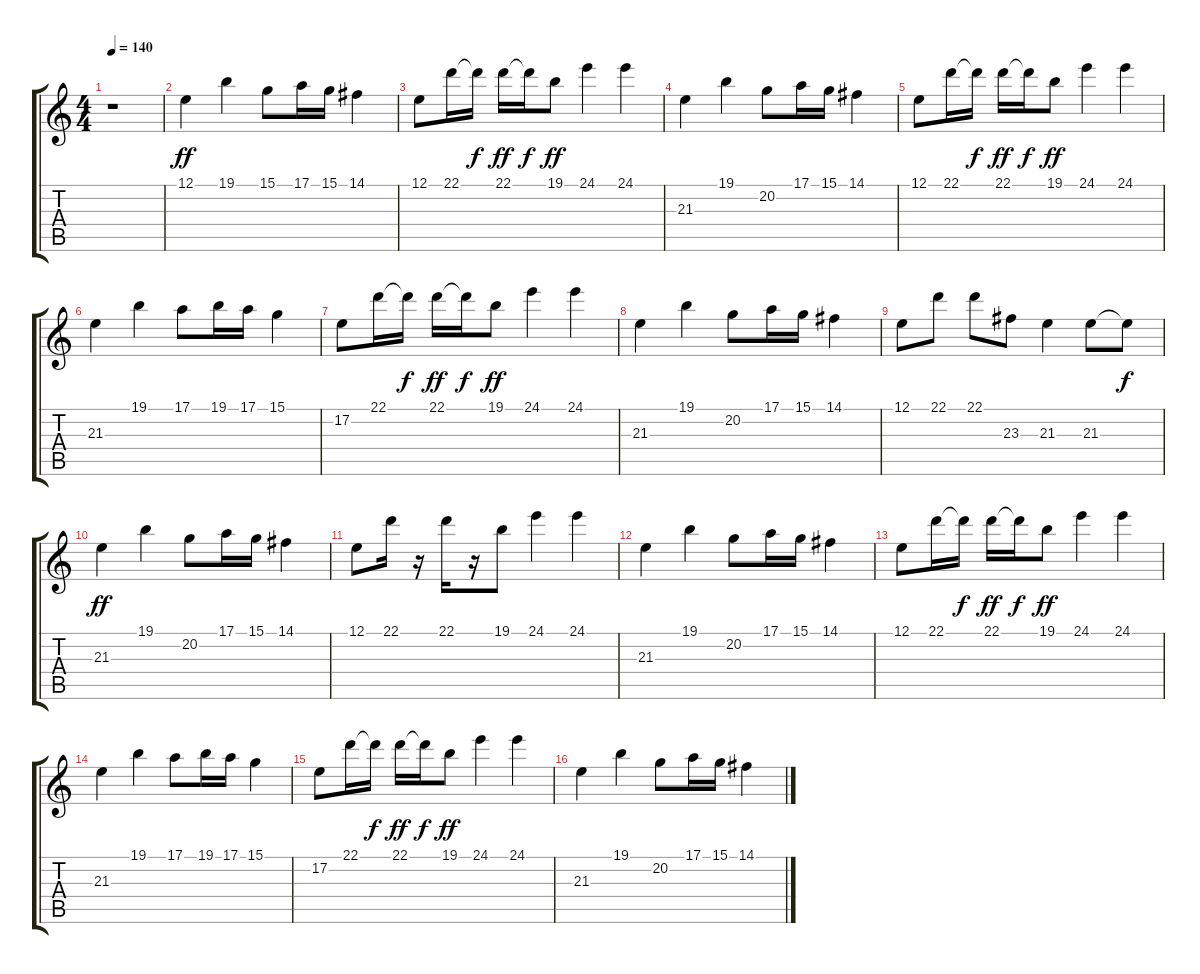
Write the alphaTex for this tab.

\track "" {instrument piccolo}
\staff {score tabs}
\tuning (E4 B3 G3 D3 A2 E2) {hide}
\ts (4 4)
\tempo 140
\clef g2
\ks c
r.1{dy ff} |
12.1.4 19.1.4 15.1.8 17.1.16 15.1.16 14.1.4 |
12.1.8 22.1.16 22.1{t}.16{dy f} 22.1.16{dy ff} 22.1{t}.16{dy f} 19.1.8{dy ff} 24.1.4 24.1.4 |
21.3.4 19.1.4 20.2.8 17.1.16 15.1.16 14.1.4 |
12.1.8 22.1.16 22.1{t}.16{dy f} 22.1.16{dy ff} 22.1{t}.16{dy f} 19.1.8{dy ff} 24.1.4 24.1.4 |
21.3.4 19.1.4 17.1.8 19.1.16 17.1.16 15.1.4 |
17.2.8 22.1.16 22.1{t}.16{dy f} 22.1.16{dy ff} 22.1{t}.16{dy f} 19.1.8{dy ff} 24.1.4 24.1.4 |
21.3.4 19.1.4 20.2.8 17.1.16 15.1.16 14.1.4 |
12.1.8 22.1.8 22.1.8 23.3.8 21.3.4 21.3.8 21.3{t}.8{dy f} |
21.3.4{dy ff} 19.1.4 20.2.8 17.1.16 15.1.16 14.1.4 |
12.1.8 22.1.16 r.16 22.1.16 r.16 19.1.8 24.1.4 24.1.4 |
21.3.4 19.1.4 20.2.8 17.1.16 15.1.16 14.1.4 |
12.1.8 22.1.16 22.1{t}.16{dy f} 22.1.16{dy ff} 22.1{t}.16{dy f} 19.1.8{dy ff} 24.1.4 24.1.4 |
21.3.4 19.1.4 17.1.8 19.1.16 17.1.16 15.1.4 |
17.2.8 22.1.16 22.1{t}.16{dy f} 22.1.16{dy ff} 22.1{t}.16{dy f} 19.1.8{dy ff} 24.1.4 24.1.4 |
21.3.4 19.1.4 20.2.8 17.1.16 15.1.16 14.1.4
